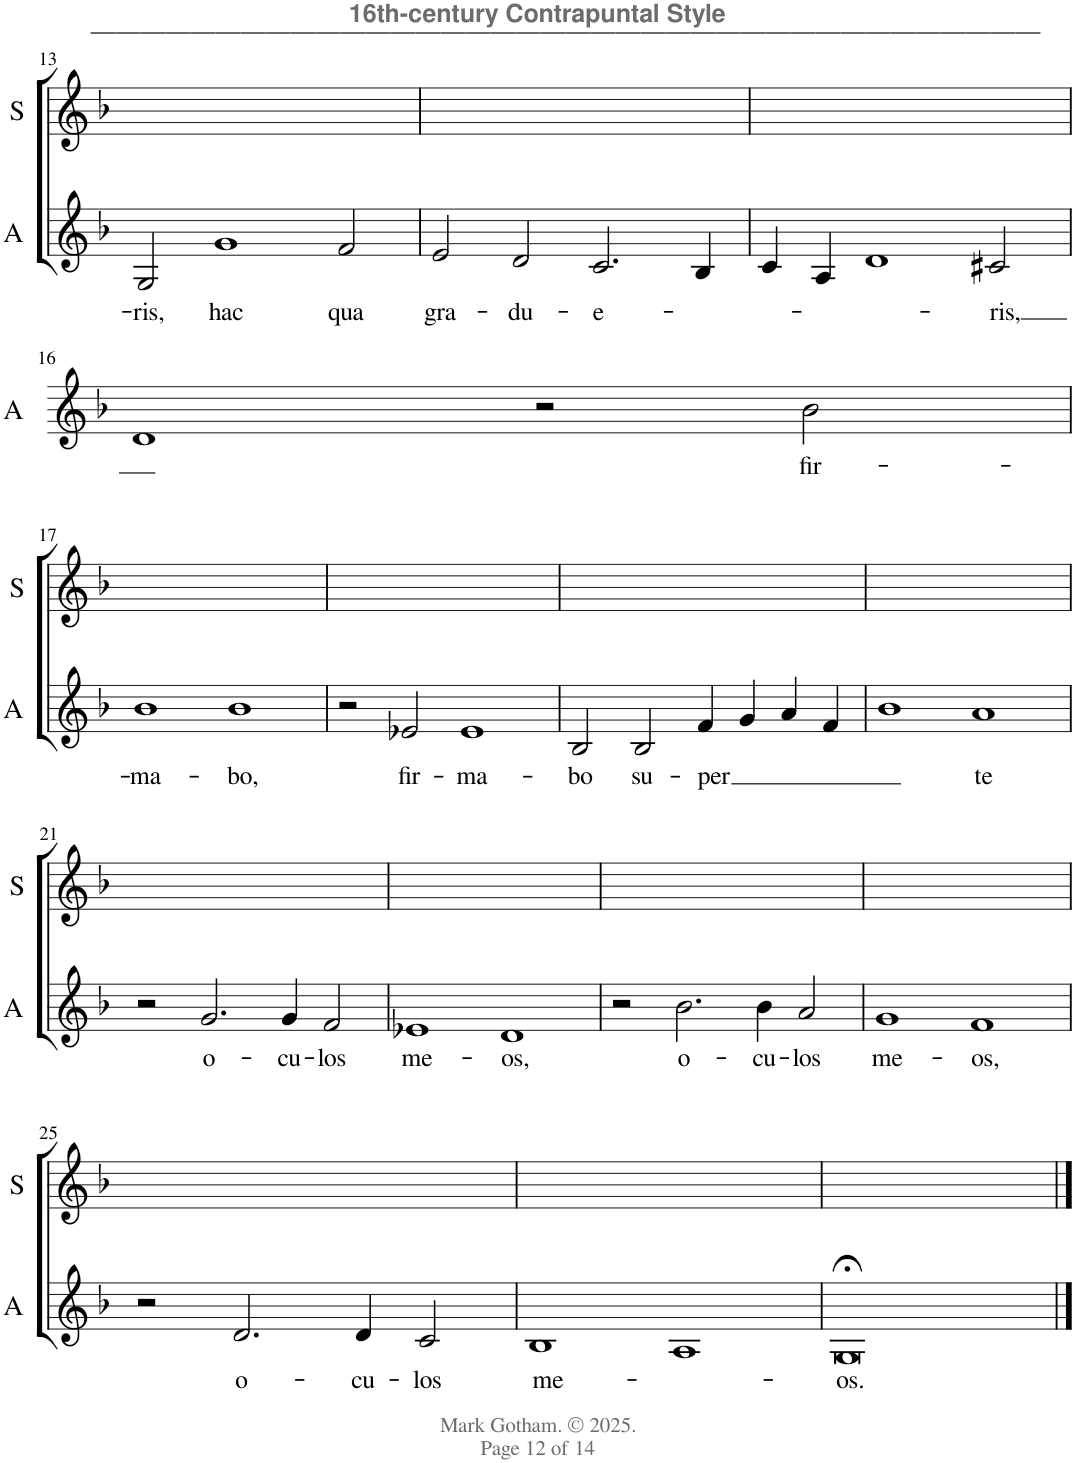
**kern	**text
*part1	*part1
*staff1	*staff1
*I"Alto	*
*I'A	*
!!LO:PB:g=z
*clefG2	*
*k[b-]	*
*M4/2	*
=13	=13
!	!LO:LY:b
2G/	-ris,
!	!LO:LY:b
1g	hac
!	!LO:LY:b
2f/	qua
=14	=14
!	!LO:LY:b
2e/	gra-
!	!LO:LY:b
2d/	-du-
!	!LO:LY:b
2.c/	-e-
4B-/	.
=15	=15
4c/	.
4A/	.
1d	.
!	!LO:LY:b
2c#X/	-ris,
!!LO:LB:g=z
=16	=16
1d	.
2r	.
!	!LO:LY:b
2b-\	fir-
!!LO:LB:g=z
=17	=17
!	!LO:LY:b
1b-	-ma-
!	!LO:LY:b
1b-	-bo,
=18	=18
2r	.
!	!LO:LY:b
2e-X/	fir-
!	!LO:LY:b
1e-	-ma-
=19	=19
!	!LO:LY:b
2B-/	-bo
!	!LO:LY:b
2B-/	su-
!	!LO:LY:b
4f/	-per
4g/	.
4a/	.
4f/	.
=20	=20
1b-	.
!	!LO:LY:b
1a	te
!!LO:LB:g=z
=21	=21
2r	.
!	!LO:LY:b
2.g/	o-
!	!LO:LY:b
4g/	-cu-
!	!LO:LY:b
2f/	-los
=22	=22
!	!LO:LY:b
1e-X	me-
!	!LO:LY:b
1d	-os,
=23	=23
2r	.
!	!LO:LY:b
2.b-\	o-
!	!LO:LY:b
4b-\	-cu-
!	!LO:LY:b
2a/	-los
=24	=24
!	!LO:LY:b
1g	me-
!	!LO:LY:b
1f	-os,
!!LO:LB:g=z
=25	=25
2r	.
!	!LO:LY:b
2.d/	o-
!	!LO:LY:b
4d/	-cu-
!	!LO:LY:b
2c/	-los
=26	=26
!	!LO:LY:b
1B-	me-
1A	.
=27	=27
!	!LO:LY:b
0G;<	-os.
==	==
*-	*-
